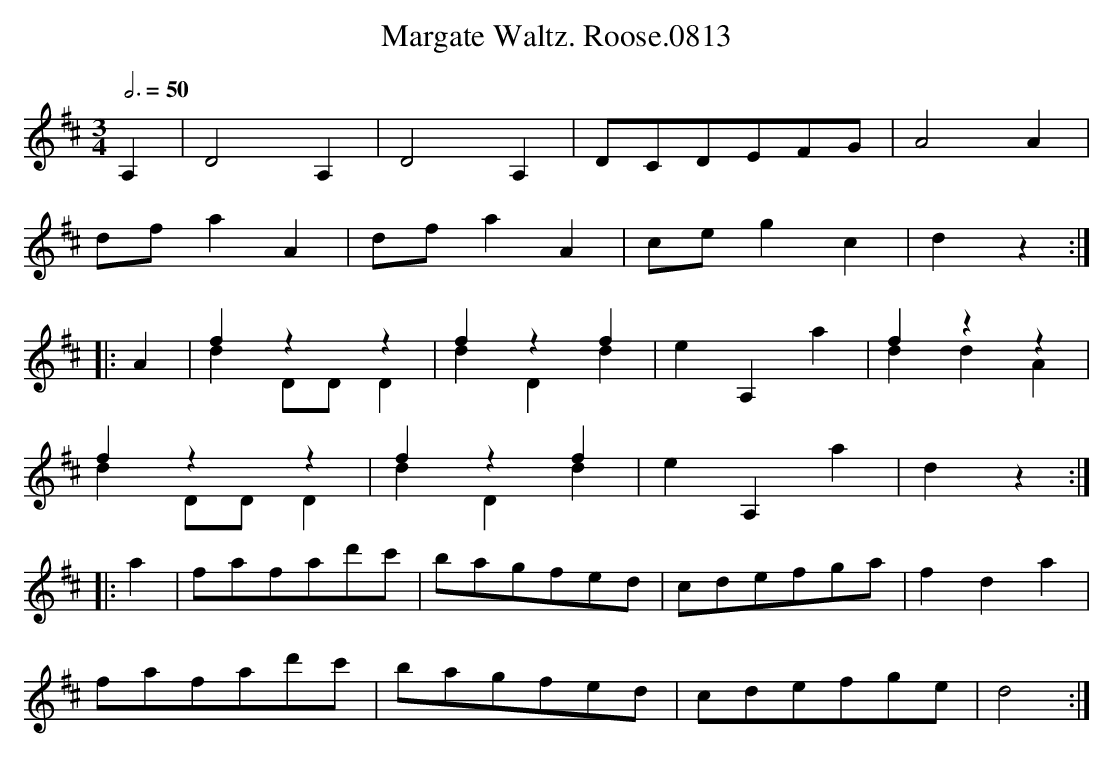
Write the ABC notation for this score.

X:1
T:Margate Waltz. Roose.0813
M:3/4
L:1/8
Q:3/4=50
K:D
A,2 | D4 A,2 |D4 A,2 | DCDEFG | A4 A2 |
df a2 A2 | df a2 A2 | ce g2 c2 | d2 z2 :|
|: A2 | f2 z2 z2 & d2 DD D2 | f2 z2 f2 & d2 D2 d2 | e2 A,2 a2 | f2 z2 z2 & d2 d2 A2 |
f2 z2 z2 & d2 DD D2 | f2 z2 f2 & d2 D2 d2 | e2 A,2 a2 | d2 z2:|
|: a2 | fafad'c' | bagfed |cdefga | f2 d2 a2 |
fafad'c' | bagfed |cdefge | d4:|
